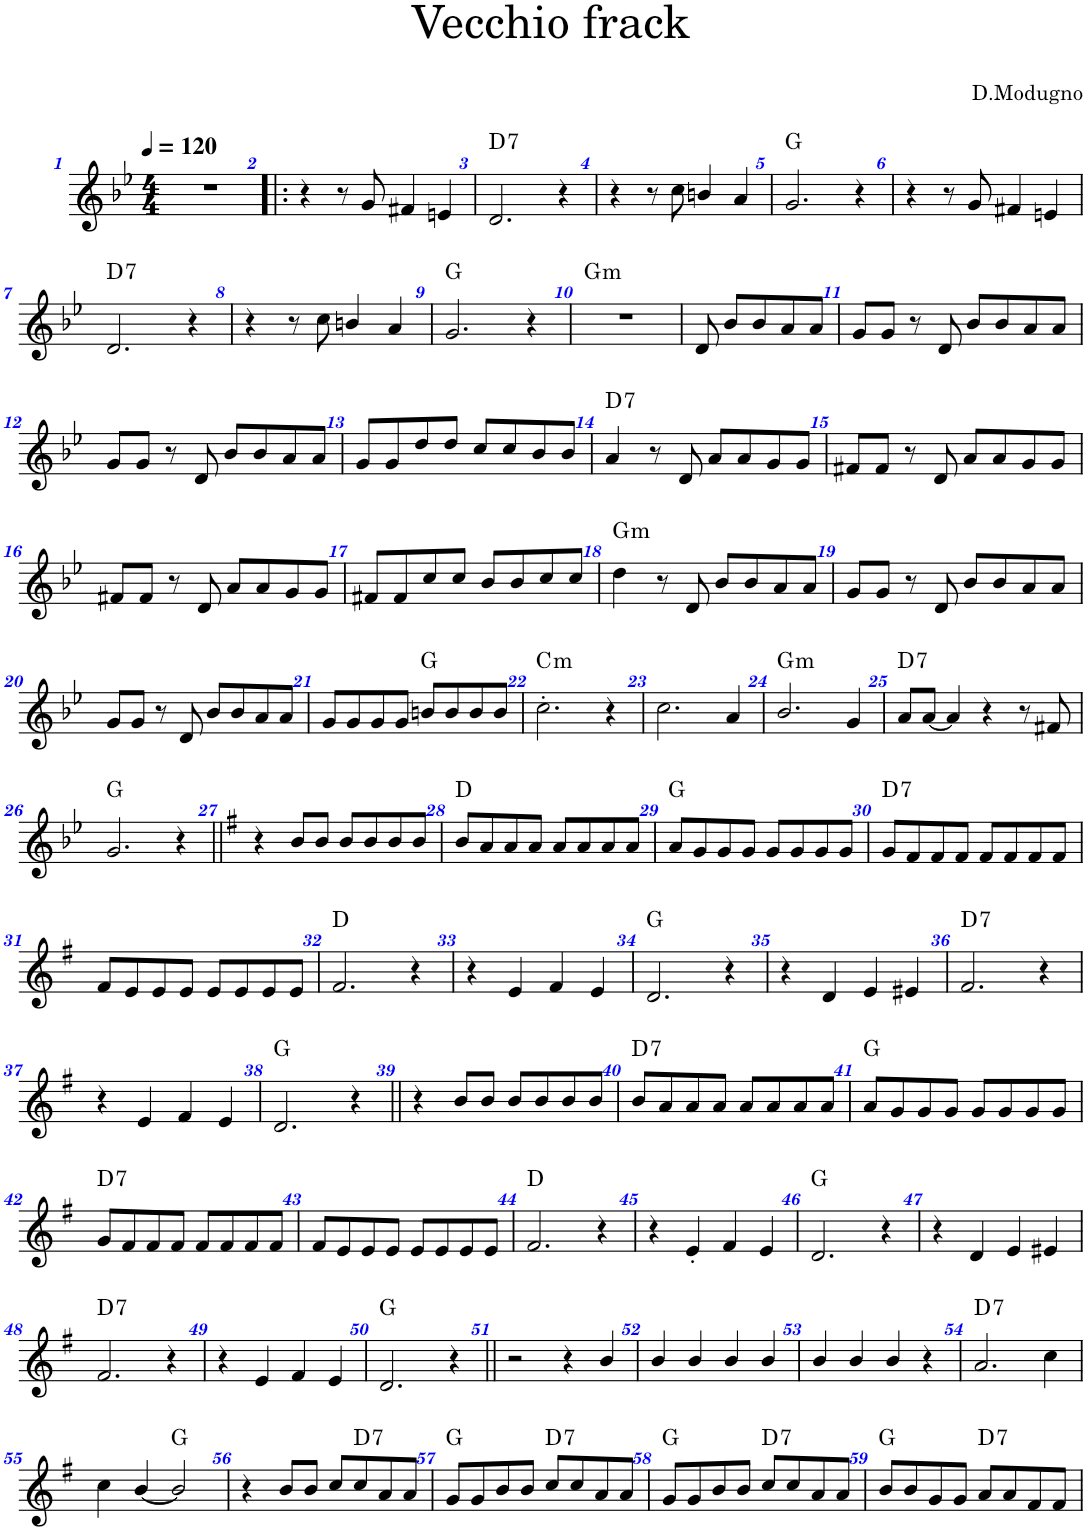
**kern	**harte
*part1	*part1
*staff1	*
*I"Solista	*
*clefG2	*
*k[b-e-]	*
*M4/4	*
*MM120	*
=1	=1
1r	.
=2!|:	=2!|:
4r	.
8r	.
8g/	.
4f#X/	.
4en/	.
=3	=3
!	!LO:H:kt=7
2.d/	D:7
4r	.
=4	=4
4r	.
8r	.
8cc\	.
4bn/	.
4a/	.
=5	=5
2.g/	G:maj
4r	.
=6	=6
4r	.
8r	.
8g/	.
4f#X/	.
4en/	.
!!LO:LB:g=z
=7	=7
!	!LO:H:kt=7
2.d/	D:7
4r	.
=8	=8
4r	.
8r	.
8cc\	.
4bn/	.
4a/	.
=9	=9
2.g/	G:maj
4r	.
=10	=10
!	!LO:H:kt=m
1r	G:min
=10X1	=10X1
8d/	.
8b-/L	.
8b-/	.
8a/	.
8a/J	.
=11	=11
8g/L	.
8g/J	.
8r	.
8d/	.
8b-/L	.
8b-/	.
8a/	.
8a/J	.
!!LO:LB:g=z
=12	=12
8g/L	.
8g/J	.
8r	.
8d/	.
8b-/L	.
8b-/	.
8a/	.
8a/J	.
=13	=13
8g/L	.
8g/	.
8dd/	.
8dd/J	.
8cc/L	.
8cc/	.
8b-/	.
8b-/J	.
=14	=14
!	!LO:H:kt=7
4a/	D:7
8r	.
8d/	.
8a/L	.
8a/	.
8g/	.
8g/J	.
=15	=15
8f#X/L	.
8f#/J	.
8r	.
8d/	.
8a/L	.
8a/	.
8g/	.
8g/J	.
!!LO:LB:g=z
=16	=16
8f#X/L	.
8f#/J	.
8r	.
8d/	.
8a/L	.
8a/	.
8g/	.
8g/J	.
=17	=17
8f#X/L	.
8f#/	.
8cc/	.
8cc/J	.
8b-/L	.
8b-/	.
8cc/	.
8cc/J	.
=18	=18
!	!LO:H:kt=m
4dd\	G:min
8r	.
8d/	.
8b-/L	.
8b-/	.
8a/	.
8a/J	.
=19	=19
8g/L	.
8g/J	.
8r	.
8d/	.
8b-/L	.
8b-/	.
8a/	.
8a/J	.
!!LO:LB:g=z
=20	=20
8g/L	.
8g/J	.
8r	.
8d/	.
8b-/L	.
8b-/	.
8a/	.
8a/J	.
=21	=21
8g/L	.
8g/	.
8g/	.
8g/J	.
8bn/L	G:maj
8b/	.
8b/	.
8b/J	.
=22	=22
!	!LO:H:kt=m
2.cc'\	C:min
4r	.
=23	=23
2.cc\	.
4a/	.
=24	=24
!	!LO:H:kt=m
2.b-/	G:min
4g/	.
=25	=25
!	!LO:H:kt=7
8a/L	D:7
[<8a/J	.
4a/]	.
4r	.
8r	.
8f#X/	.
!!LO:LB:g=z
=26	=26
2.g/	G:maj
4r	.
=27||	=27||
*k[f#]	*
4r	.
8b/L	.
8b/J	.
8b/L	.
8b/	.
8b/	.
8b/J	.
=28	=28
8b/L	D:maj
8a/	.
8a/	.
8a/J	.
8a/L	.
8a/	.
8a/	.
8a/J	.
=29	=29
8a/L	G:maj
8g/	.
8g/	.
8g/J	.
8g/L	.
8g/	.
8g/	.
8g/J	.
=30	=30
!	!LO:H:kt=7
8g/L	D:7
8f#/	.
8f#/	.
8f#/J	.
8f#/L	.
8f#/	.
8f#/	.
8f#/J	.
!!LO:LB:g=z
=31	=31
8f#/L	.
8e/	.
8e/	.
8e/J	.
8e/L	.
8e/	.
8e/	.
8e/J	.
=32	=32
2.f#/	D:maj
4r	.
=33	=33
4r	.
4e/	.
4f#/	.
4e/	.
=34	=34
2.d/	G:maj
4r	.
=35	=35
4r	.
4d/	.
4e/	.
4e#X/	.
=36	=36
!	!LO:H:kt=7
2.f#/	D:7
4r	.
!!LO:LB:g=z
=37	=37
4r	.
4e/	.
4f#/	.
4e/	.
=38	=38
2.d/	G:maj
4r	.
=39||	=39||
4r	.
8b/L	.
8b/J	.
8b/L	.
8b/	.
8b/	.
8b/J	.
=40	=40
!	!LO:H:kt=7
8b/L	D:7
8a/	.
8a/	.
8a/J	.
8a/L	.
8a/	.
8a/	.
8a/J	.
=41	=41
8a/L	G:maj
8g/	.
8g/	.
8g/J	.
8g/L	.
8g/	.
8g/	.
8g/J	.
!!LO:LB:g=z
=42	=42
!	!LO:H:kt=7
8g/L	D:7
8f#/	.
8f#/	.
8f#/J	.
8f#/L	.
8f#/	.
8f#/	.
8f#/J	.
=43	=43
8f#/L	.
8e/	.
8e/	.
8e/J	.
8e/L	.
8e/	.
8e/	.
8e/J	.
=44	=44
2.f#/	D:maj
4r	.
=45	=45
4r	.
4e'/	.
4f#/	.
4e/	.
=46	=46
2.d/	G:maj
4r	.
=47	=47
4r	.
4d/	.
4e/	.
4e#X/	.
!!LO:LB:g=z
=48	=48
!	!LO:H:kt=7
2.f#/	D:7
4r	.
=49	=49
4r	.
4e/	.
4f#/	.
4e/	.
=50	=50
2.d/	G:maj
4r	.
=51||	=51||
2r	.
4r	.
4b/	.
=52	=52
4b/	.
4b/	.
4b/	.
4b/	.
=53	=53
4b/	.
4b/	.
4b/	.
4r	.
=54	=54
!	!LO:H:kt=7
2.a/	D:7
4cc\	.
!!LO:LB:g=z
=55	=55
4cc\	.
[<4b/	.
2b/]	G:maj
=56	=56
4r	.
8b/L	.
8b/J	.
8cc/L	.
!	!LO:H:kt=7
8cc/	D:7
8a/	.
8a/J	.
=57	=57
8g/L	G:maj
8g/	.
8b/	.
8b/J	.
!	!LO:H:kt=7
8cc/L	D:7
8cc/	.
8a/	.
8a/J	.
=58	=58
8g/L	G:maj
8g/	.
8b/	.
8b/J	.
!	!LO:H:kt=7
8cc/L	D:7
8cc/	.
8a/	.
8a/J	.
=59	=59
8b/L	G:maj
8b/	.
8g/	.
8g/J	.
!	!LO:H:kt=7
8a/L	D:7
8a/	.
8f#/	.
8f#/J	.
=	=
*-	*-
